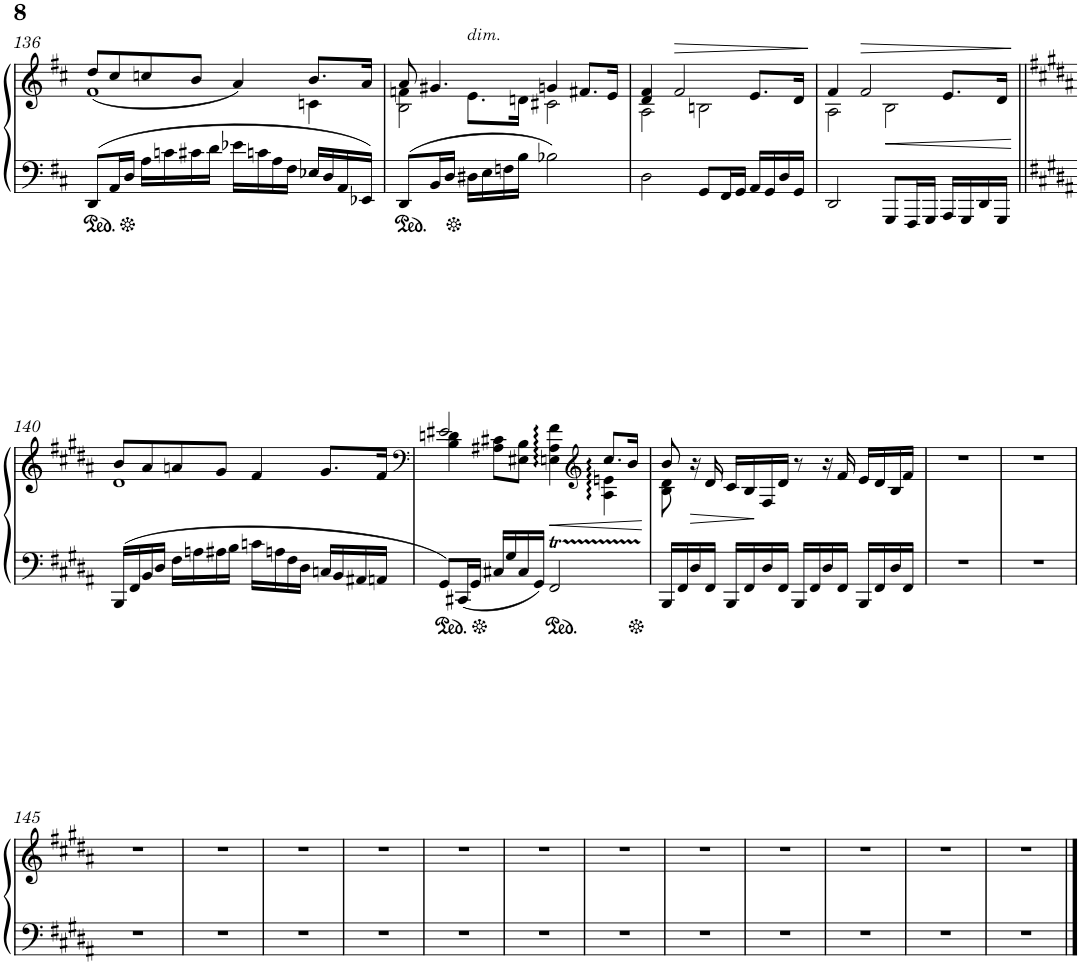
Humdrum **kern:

**kern	**kern	**dynam
*part1	*part1	*part1
*staff2	*staff1	*staff1/2
*I"Piano	*	*
*I'Pno.	*	*
!!LO:PB:g=z
*clefF4	*clefG2	*
*k[f#c#]	*k[f#c#]	*
*M4/4	*M4/4	*
=136	=136	=136
*	*^	*
*	*	*^	*
8DD/L	8dd/L	(1f#	2.ryy	.
16AA/L	8cc#/	.	.	.
16D/JJ	.	.	.	.
16A\LL	8ccn/	.	.	.
16cn\	.	.	.	.
16c#X\	8b/J	.	.	.
16d\JJ	.	.	.	.
16e-X\LL	(4a/	.	.	.
16cn\	.	.	.	.
16A\	.	.	.	.
16F#\JJ	.	.	.	.
16E-X/LL	8.b/L	.	4cn\	.
16D/	.	.	.	.
16AA/	.	.	.	.
16EE-X/JJ)	16a/Jk	.	.	.
=137	=137	=137	=137	=137
8DD/L	8a/	4fn\	2B\	.
16BB/L	4.g#X/	.	.	.
16D/JJ	.	.	.	.
!	!	!LO:TX:a:i:t=dim.	!	!
16D#X\LL	.	8.e\L	.	.
16E\	.	.	.	.
16Fn\	.	.	.	.
16B\JJ	.	16dn\Jk	.	.
2B-X\	4gn/	2c#X\	2ryy	.
.	8.f#X/L	.	.	.
.	16e/Jk	.	.	.
*	*	*v	*v	*
=138	=138	=138	=138
2D\	4d/ 4f#/	2A\	.
!	!	!	!LO:HP:b
.	2f#/	.	>
8GG/L	.	2Bn\	.
16FF#/L	.	.	.
16GG/JJ	.	.	.
16AA/LL	8.e/L	.	.
16GG/	.	.	.
16D/	.	.	.
16GG/JJ	16d/Jk	.	.
*	*v	*v	*
.	.	]
=139	=139	=139
*	*^	*
2DD/	4f#/	2A\	.
!	!	!	!LO:HP:b
.	2f#/	.	>
8GGG/L	.	2B\	.
16FFF#/L	.	.	.
16GGG/JJ	.	.	.
16AAA/LL	8.e/L	.	.
16GGG/	.	.	.
16DD/	.	.	.
16GGG/JJ	16d/Jk	.	.
*	*v	*v	*
.	.	]
!!LO:LB:g=z
=140||	=140||	=140||
*k[f#c#g#d#a#]	*k[f#c#g#d#a#]	*
*	*^	*
16BBB/LL	8b/L	1d#	.
16FF#/	.	.	.
16BB/	8a#/	.	.
16D#/JJ	.	.	.
16F#\LL	8an/	.	.
16An\	.	.	.
16A#X\	8g#/J	.	.
16B\JJ	.	.	.
16cn\LL	4f#/	.	.
16An\	.	.	.
16F#\	.	.	.
16D#\JJ	.	.	.
16Cn/LL	8.g#/L	.	.
16BB/	.	.	.
16AA#X/	.	.	.
16AAn/JJ	16f#/Jk	.	.
=141	=141	=141	=141
*	*clefF4	*	*
8GG#/L	2e#X/	4B\ 4dn\	.
16CC#X/L	.	.	.
16GG#/JJ	.	.	.
16C#X/LL	.	8A#X\ 8c#X\L	.
16G#/	.	.	.
16C#/	.	8E#X\ 8B\J	.
16GG#/JJ	.	.	.
!	!	!	!LO:HP:b
2FF#T/	4En\ 4A#\ 4f#\	4ryy	<
*	*clefG2	*	*
.	8.cc#/L	4A#\ 4en\	.
.	16b/Jk	.	.
*	*v	*v	*
.	.	[
=142	=142	=142
*	*^	*
16BBB/LL	8b/	8B\ 8d#\	.
16FF#/	.	.	.
!	!	!	!LO:HP:b
16D#/	16r	2..ryy	>
16FF#/JJ	16d#/	.	.
16BBB/LL	16c#/LL	.	.
16FF#/	16B/	.	.
16D#/	16F#/	.	]
16FF#/JJ	16d#/JJ	.	.
16BBB/LL	8r	.	.
16FF#/	.	.	.
16D#/	16r	.	.
16FF#/JJ	16f#/	.	.
16BBB/LL	16e/LL	.	.
16FF#/	16d#/	.	.
16D#/	16B/	.	.
16FF#/JJ	16f#/JJ	.	.
*	*v	*v	*
=143	=143	=143
1r	1r	.
=144	=144	=144
1r	1r	.
!!LO:LB:g=z
=145	=145	=145
1r	1r	.
=146	=146	=146
1r	1r	.
=147	=147	=147
1r	1r	.
=148	=148	=148
1r	1r	.
=149	=149	=149
1r	1r	.
=150	=150	=150
1r	1r	.
=151	=151	=151
1r	1r	.
=152	=152	=152
1r	1r	.
=153	=153	=153
1r	1r	.
=154	=154	=154
1r	1r	.
=155	=155	=155
1r	1r	.
=156	=156	=156
1r	1r	.
==	==	==
*-	*-	*-
